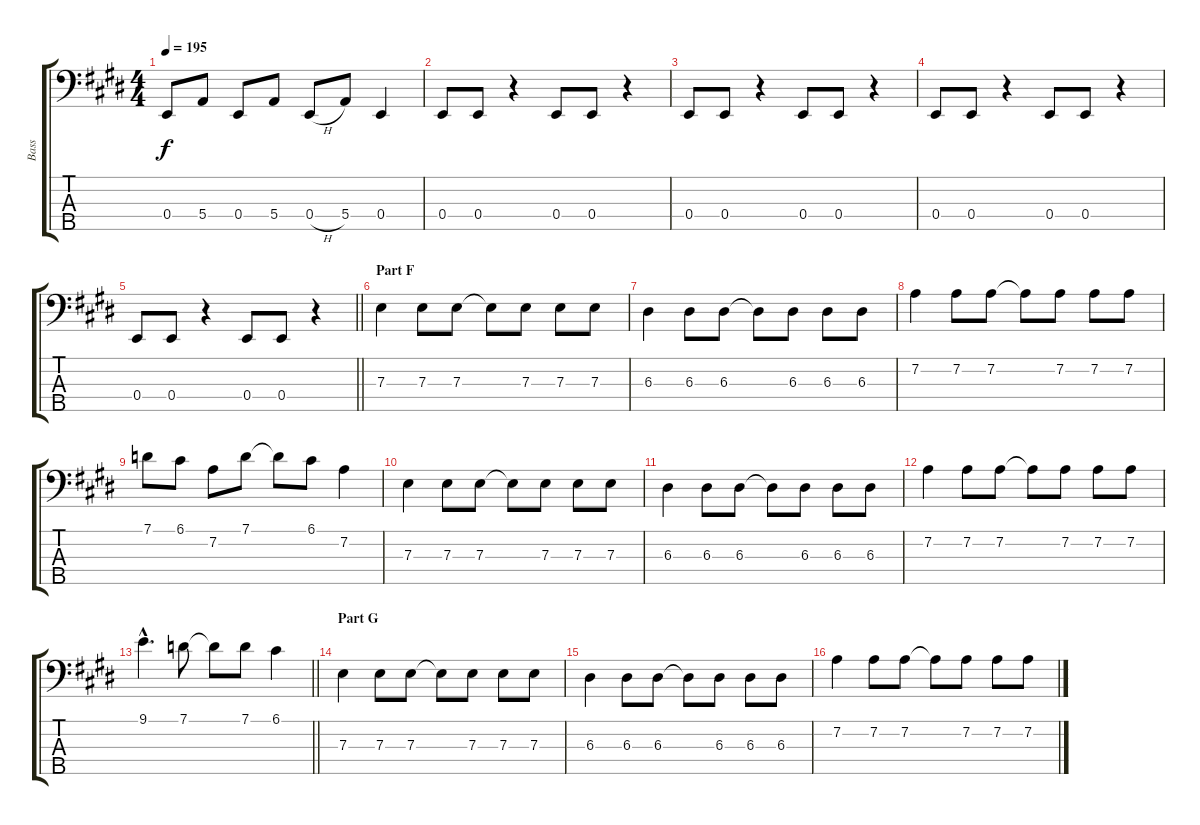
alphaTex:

\track ("Bass" "Bass") {instrument electricbasspick}
\staff {score tabs}
\tuning (G2 D2 A1 E1 B0) {hide}
\ts (4 4)
\tempo 195
\clef f4
\ks e
0.4.8{dy f} 5.4.8 0.4.8 5.4.8 0.4{h}.8 5.4.8 0.4.4 |
0.4.8 0.4.8 r.4 0.4.8 0.4.8 r.4 |
0.4.8 0.4.8 r.4 0.4.8 0.4.8 r.4 |
0.4.8 0.4.8 r.4 0.4.8 0.4.8 r.4 |
\barLineRight lightlight
0.4.8 0.4.8 r.4 0.4.8 0.4.8 r.4 |
\section ("" "Part F")
7.3.4 7.3.8 7.3.8 7.3{t}.8 7.3.8 7.3.8 7.3.8 |
6.3.4 6.3.8 6.3.8 6.3{t}.8 6.3.8 6.3.8 6.3.8 |
7.2.4 7.2.8 7.2.8 7.2{t}.8 7.2.8 7.2.8 7.2.8 |
7.1.8 6.1.8 7.2.8 7.1.8 7.1{t}.8 6.1.8 7.2.4 |
7.3.4 7.3.8 7.3.8 7.3{t}.8 7.3.8 7.3.8 7.3.8 |
6.3.4 6.3.8 6.3.8 6.3{t}.8 6.3.8 6.3.8 6.3.8 |
7.2.4 7.2.8 7.2.8 7.2{t}.8 7.2.8 7.2.8 7.2.8 |
\barLineRight lightlight
9.1{hac}.4{d} 7.1.8 7.1{t}.8 7.1.8 6.1.4 |
\section ("" "Part G")
7.3.4 7.3.8 7.3.8 7.3{t}.8 7.3.8 7.3.8 7.3.8 |
6.3.4 6.3.8 6.3.8 6.3{t}.8 6.3.8 6.3.8 6.3.8 |
7.2.4 7.2.8 7.2.8 7.2{t}.8 7.2.8 7.2.8 7.2.8
